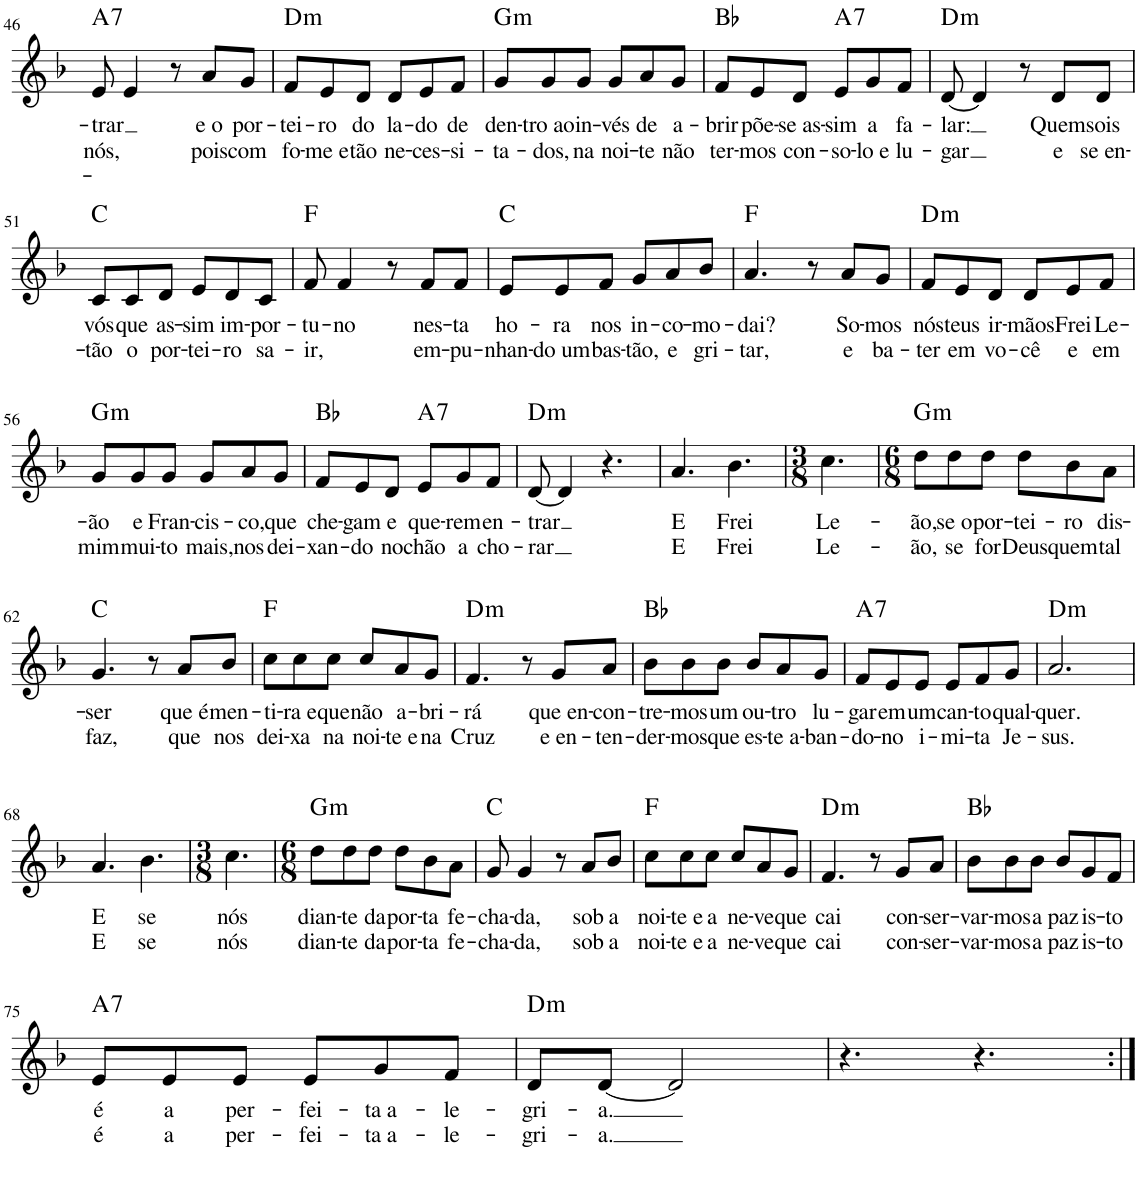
**kern	**text	**text	**harte
*part1	*part1	*part1	*part1
*staff1	*staff1	*staff1	*
*I"Voz	*	*	*
*I'Vo.	*	*	*
!!LO:PB:g=z
*clefG2	*	*	*
*k[b-]	*	*	*
*M6/8	*	*	*
=46	=46	=46	=46
!	!LO:LY:b	!LO:LY:b	!LO:H:kt=7
8e/	-trar	nós,	A:7
4e/	.	.	.
8r	.	.	.
!	!LO:LY:b	!LO:LY:b	!
8a/L	e o	pois	.
!	!LO:LY:b	!LO:LY:b	!
8g/J	por-	com	.
=47	=47	=47	=47
!	!LO:LY:b	!LO:LY:b	!LO:H:kt=m
8f/L	-tei-	fo-	D:min
!	!LO:LY:b	!LO:LY:b	!
8e/	-ro	-me e	.
!	!LO:LY:b	!LO:LY:b	!
8d/J	do	tão	.
!	!LO:LY:b	!LO:LY:b	!
8d/L	la-	ne-	.
!	!LO:LY:b	!LO:LY:b	!
8e/	-do	-ces-	.
!	!LO:LY:b	!LO:LY:b	!
8f/J	de	-si-	.
=48	=48	=48	=48
!	!LO:LY:b	!LO:LY:b	!LO:H:kt=m
8g/L	den-	-ta-	G:min
!	!LO:LY:b	!LO:LY:b	!
8g/	-tro ao	-dos,	.
!	!LO:LY:b	!LO:LY:b	!
8g/J	in-	na	.
!	!LO:LY:b	!LO:LY:b	!
8g/L	-vés	noi-	.
!	!LO:LY:b	!LO:LY:b	!
8a/	de	-te	.
!	!LO:LY:b	!LO:LY:b	!
8g/J	a-	não	.
=49	=49	=49	=49
!	!LO:LY:b	!LO:LY:b	!
8f/L	-brir	ter-	Bb:maj
!	!LO:LY:b	!LO:LY:b	!
8e/	põe-	-mos	.
!	!LO:LY:b	!LO:LY:b	!
8d/J	-se as-	con-	.
!	!LO:LY:b	!LO:LY:b	!LO:H:kt=7
8e/L	-sim	-so-	A:7
!	!LO:LY:b	!LO:LY:b	!
8g/	a	-lo e	.
!	!LO:LY:b	!LO:LY:b	!
8f/J	fa-	lu-	.
=50	=50	=50	=50
!	!LO:LY:b	!LO:LY:b	!LO:H:kt=m
[8d/	-lar:	-gar	D:min
4d/]	.	.	.
8r	.	.	.
!	!LO:LY:b	!LO:LY:b	!
8d/L	Quem	e	.
!	!LO:LY:b	!LO:LY:b	!
8d/J	sois	se en-	.
!!LO:LB:g=z
=51	=51	=51	=51
!	!LO:LY:b	!LO:LY:b	!
8c/L	vós	-tão	C:maj
!	!LO:LY:b	!LO:LY:b	!
8c/	que	o	.
!	!LO:LY:b	!LO:LY:b	!
8d/J	as-	por-	.
!	!LO:LY:b	!LO:LY:b	!
8e/L	-sim	-tei-	.
!	!LO:LY:b	!LO:LY:b	!
8d/	im-	-ro	.
!	!LO:LY:b	!LO:LY:b	!
8c/J	-por-	sa-	.
=52	=52	=52	=52
!	!LO:LY:b	!LO:LY:b	!
8f/	-tu-	-ir,	F:maj
!	!LO:LY:b	!	!
4f/	-no	.	.
8r	.	.	.
!	!LO:LY:b	!LO:LY:b	!
8f/L	nes-	em-	.
!	!LO:LY:b	!LO:LY:b	!
8f/J	-ta	-pu-	.
=53	=53	=53	=53
!	!LO:LY:b	!LO:LY:b	!
8e/L	ho-	-nhan-	C:maj
!	!LO:LY:b	!LO:LY:b	!
8e/	-ra	-do um	.
!	!LO:LY:b	!LO:LY:b	!
8f/J	nos	bas-	.
!	!LO:LY:b	!LO:LY:b	!
8g/L	in-	-tão,	.
!	!LO:LY:b	!LO:LY:b	!
8a/	-co-	e	.
!	!LO:LY:b	!LO:LY:b	!
8b-/J	-mo-	gri-	.
=54	=54	=54	=54
!	!LO:LY:b	!LO:LY:b	!
4.a/	-dai?	-tar,	F:maj
8r	.	.	.
!	!LO:LY:b	!LO:LY:b	!
8a/L	So-	e	.
!	!LO:LY:b	!LO:LY:b	!
8g/J	-mos	ba-	.
=55	=55	=55	=55
!	!LO:LY:b	!LO:LY:b	!LO:H:kt=m
8f/L	nós	-ter	D:min
!	!LO:LY:b	!LO:LY:b	!
8e/	teus	em	.
!	!LO:LY:b	!LO:LY:b	!
8d/J	ir-	vo-	.
!	!LO:LY:b	!LO:LY:b	!
8d/L	-mãos	-cê	.
!	!LO:LY:b	!LO:LY:b	!
8e/	Frei	e	.
!	!LO:LY:b	!LO:LY:b	!
8f/J	Le-	em	.
!!LO:LB:g=z
=56	=56	=56	=56
!	!LO:LY:b	!LO:LY:b	!LO:H:kt=m
8g/L	-ão	mim	G:min
!	!LO:LY:b	!LO:LY:b	!
8g/	e	mui-	.
!	!LO:LY:b	!LO:LY:b	!
8g/J	Fran-	-to	.
!	!LO:LY:b	!LO:LY:b	!
8g/L	-cis-	mais,	.
!	!LO:LY:b	!LO:LY:b	!
8a/	-co,	nos	.
!	!LO:LY:b	!LO:LY:b	!
8g/J	que	dei-	.
=57	=57	=57	=57
!	!LO:LY:b	!LO:LY:b	!
8f/L	che-	-xan-	Bb:maj
!	!LO:LY:b	!LO:LY:b	!
8e/	-gam	-do	.
!	!LO:LY:b	!LO:LY:b	!
8d/J	e	no	.
!	!LO:LY:b	!LO:LY:b	!LO:H:kt=7
8e/L	que-	chão	A:7
!	!LO:LY:b	!LO:LY:b	!
8g/	-rem	a	.
!	!LO:LY:b	!LO:LY:b	!
8f/J	en-	cho-	.
=58	=58	=58	=58
!	!LO:LY:b	!LO:LY:b	!LO:H:kt=m
[8d/	-trar	-rar	D:min
4d/]	.	.	.
4.r	.	.	.
=59	=59	=59	=59
!	!LO:LY:b	!LO:LY:b	!
4.a/	E	E	.
!	!LO:LY:b	!LO:LY:b	!
4.b-\	Frei	Frei	.
=60	=60	=60	=60
*M3/8	*	*	*
!	!LO:LY:b	!LO:LY:b	!
4.cc\	Le-	Le-	.
=61	=61	=61	=61
*M6/8	*	*	*
!	!LO:LY:b	!LO:LY:b	!LO:H:kt=m
8dd\L	-ão,	-ão,	G:min
!	!LO:LY:b	!LO:LY:b	!
8dd\	se o	se	.
!	!LO:LY:b	!LO:LY:b	!
8dd\J	por-	for	.
!	!LO:LY:b	!LO:LY:b	!
8dd\L	-tei-	Deus	.
!	!LO:LY:b	!LO:LY:b	!
8b-\	-ro	quem	.
!	!LO:LY:b	!LO:LY:b	!
8a\J	dis-	tal	.
!!LO:LB:g=z
=62	=62	=62	=62
!	!LO:LY:b	!LO:LY:b	!
4.g/	-ser	faz,	C:maj
8r	.	.	.
!	!LO:LY:b	!LO:LY:b	!
8a/L	que é	que	.
!	!LO:LY:b	!LO:LY:b	!
8b-/J	men-	nos	.
=63	=63	=63	=63
!	!LO:LY:b	!LO:LY:b	!
8cc\L	-ti-	dei-	F:maj
!	!LO:LY:b	!LO:LY:b	!
8cc\	-ra e	-xa	.
!	!LO:LY:b	!LO:LY:b	!
8cc\J	que	na	.
!	!LO:LY:b	!LO:LY:b	!
8cc/L	não	noi-	.
!	!LO:LY:b	!LO:LY:b	!
8a/	a-	-te e	.
!	!LO:LY:b	!LO:LY:b	!
8g/J	-bri-	na	.
=64	=64	=64	=64
!	!LO:LY:b	!LO:LY:b	!LO:H:kt=m
4.f/	-rá	Cruz	D:min
8r	.	.	.
!	!LO:LY:b	!LO:LY:b	!
8g/L	que en-	e en-	.
!	!LO:LY:b	!LO:LY:b	!
8a/J	-con-	-ten-	.
=65	=65	=65	=65
!	!LO:LY:b	!LO:LY:b	!
8b-\L	-tre-	-der-	Bb:maj
!	!LO:LY:b	!LO:LY:b	!
8b-\	-mos	-mos	.
!	!LO:LY:b	!LO:LY:b	!
8b-\J	um	que	.
!	!LO:LY:b	!LO:LY:b	!
8b-/L	ou-	es-	.
!	!LO:LY:b	!LO:LY:b	!
8a/	-tro	-te a-	.
!	!LO:LY:b	!LO:LY:b	!
8g/J	lu-	-ban-	.
=66	=66	=66	=66
!	!LO:LY:b	!LO:LY:b	!LO:H:kt=7
8f/L	-gar	-do-	A:7
!	!LO:LY:b	!LO:LY:b	!
8e/	em	-no	.
!	!LO:LY:b	!LO:LY:b	!
8e/J	um	i-	.
!	!LO:LY:b	!LO:LY:b	!
8e/L	can-	-mi-	.
!	!LO:LY:b	!LO:LY:b	!
8f/	-to	-ta	.
!	!LO:LY:b	!LO:LY:b	!
8g/J	qual-	Je-	.
=67	=67	=67	=67
!	!LO:LY:b	!LO:LY:b	!LO:H:kt=m
2.a/	-quer.	-sus.	D:min
!!LO:LB:g=z
=68	=68	=68	=68
!	!LO:LY:b	!LO:LY:b	!
4.a/	E	E	.
!	!LO:LY:b	!LO:LY:b	!
4.b-\	se	se	.
=69	=69	=69	=69
*M3/8	*	*	*
!	!LO:LY:b	!LO:LY:b	!
4.cc\	nós	nós	.
=70	=70	=70	=70
*M6/8	*	*	*
!	!LO:LY:b	!LO:LY:b	!LO:H:kt=m
8dd\L	dian-	dian-	G:min
!	!LO:LY:b	!LO:LY:b	!
8dd\	-te	-te	.
!	!LO:LY:b	!LO:LY:b	!
8dd\J	da	da	.
!	!LO:LY:b	!LO:LY:b	!
8dd\L	por-	por-	.
!	!LO:LY:b	!LO:LY:b	!
8b-\	-ta	-ta	.
!	!LO:LY:b	!LO:LY:b	!
8a\J	fe-	fe-	.
=71	=71	=71	=71
!	!LO:LY:b	!LO:LY:b	!
8g/	-cha-	-cha-	C:maj
!	!LO:LY:b	!LO:LY:b	!
4g/	-da,	-da,	.
8r	.	.	.
!	!LO:LY:b	!LO:LY:b	!
8a/L	sob	sob	.
!	!LO:LY:b	!LO:LY:b	!
8b-/J	a	a	.
=72	=72	=72	=72
!	!LO:LY:b	!LO:LY:b	!
8cc\L	noi-	noi-	F:maj
!	!LO:LY:b	!LO:LY:b	!
8cc\	-te e	-te e	.
!	!LO:LY:b	!LO:LY:b	!
8cc\J	a	a	.
!	!LO:LY:b	!LO:LY:b	!
8cc/L	ne-	ne-	.
!	!LO:LY:b	!LO:LY:b	!
8a/	-ve	-ve	.
!	!LO:LY:b	!LO:LY:b	!
8g/J	que	que	.
=73	=73	=73	=73
!	!LO:LY:b	!LO:LY:b	!LO:H:kt=m
4.f/	cai	cai	D:min
8r	.	.	.
!	!LO:LY:b	!LO:LY:b	!
8g/L	con-	con-	.
!	!LO:LY:b	!LO:LY:b	!
8a/J	-ser-	-ser-	.
=74	=74	=74	=74
!	!LO:LY:b	!LO:LY:b	!
8b-\L	-var-	-var-	Bb:maj
!	!LO:LY:b	!LO:LY:b	!
8b-\	-mos	-mos	.
!	!LO:LY:b	!LO:LY:b	!
8b-\J	a	a	.
!	!LO:LY:b	!LO:LY:b	!
8b-/L	paz	paz	.
!	!LO:LY:b	!LO:LY:b	!
8g/	is-	is-	.
!	!LO:LY:b	!LO:LY:b	!
8f/J	-to	-to	.
!!LO:LB:g=z
=75	=75	=75	=75
!	!LO:LY:b	!LO:LY:b	!LO:H:kt=7
8e/L	é	é	A:7
!	!LO:LY:b	!LO:LY:b	!
8e/	a	a	.
!	!LO:LY:b	!LO:LY:b	!
8e/J	per-	per-	.
!	!LO:LY:b	!LO:LY:b	!
8e/L	-fei-	-fei-	.
!	!LO:LY:b	!LO:LY:b	!
8g/	-ta a-	-ta a-	.
!	!LO:LY:b	!LO:LY:b	!
8f/J	-le-	-le-	.
=76	=76	=76	=76
!	!LO:LY:b	!LO:LY:b	!LO:H:kt=m
8d/L	-gri-	-gri-	D:min
!	!LO:LY:b	!LO:LY:b	!
[8d/J	-a.	-a.	.
2d/]	.	.	.
=77	=77	=77	=77
4.r	.	.	.
4.r	.	.	.
=:|!	=:|!	=:|!	=:|!
*-	*-	*-	*-
